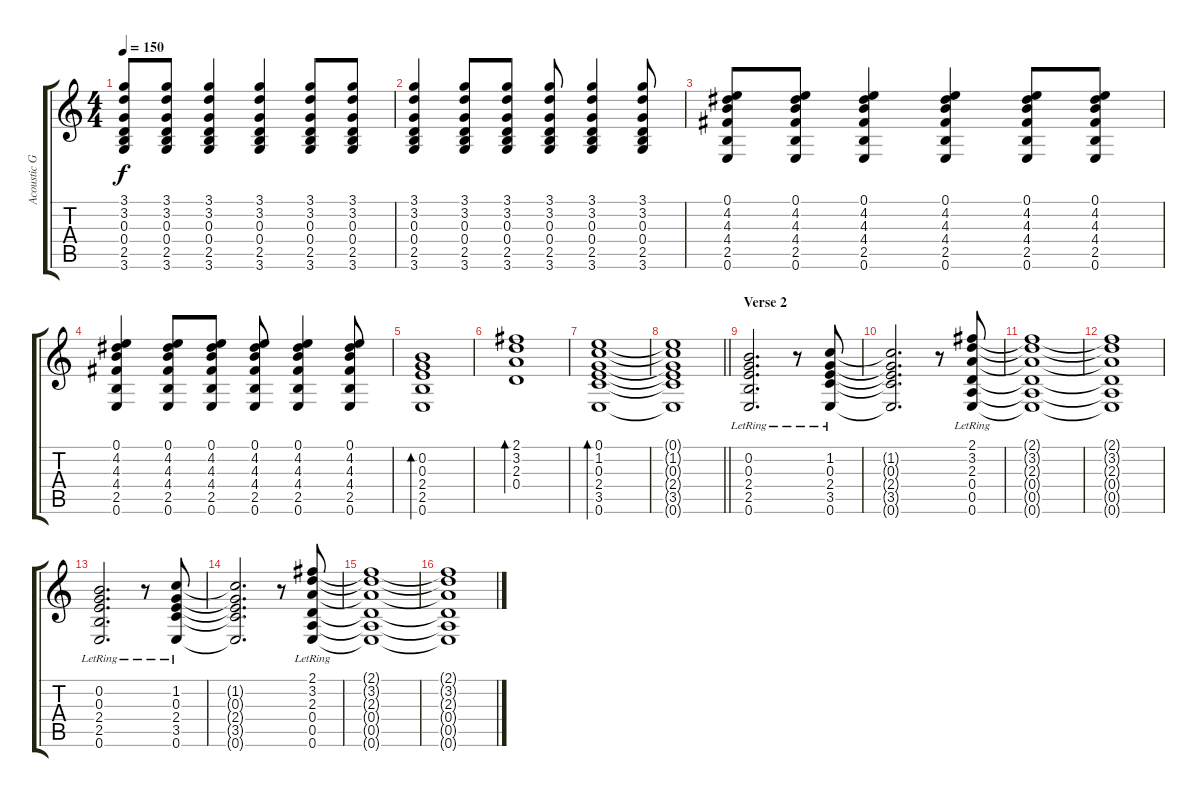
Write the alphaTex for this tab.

\track ("Acoustic Guitar 2" "Acoustic G") {instrument acousticguitarsteel}
\staff {score tabs}
\tuning (E4 B3 G3 D3 A2 E2) {hide}
\ts (4 4)
\tempo 150
\clef g2
\ks c
(3.1 3.2 0.3 0.4 2.5 3.6).8{dy f} (3.1 3.2 0.3 0.4 2.5 3.6).8 (3.1 3.2 0.3 0.4 2.5 3.6).4 (3.1 3.2 0.3 0.4 2.5 3.6).4 (3.1 3.2 0.3 0.4 2.5 3.6).8 (3.1 3.2 0.3 0.4 2.5 3.6).8 |
(3.1 3.2 0.3 0.4 2.5 3.6).4 (3.1 3.2 0.3 0.4 2.5 3.6).8 (3.1 3.2 0.3 0.4 2.5 3.6).8 (3.1 3.2 0.3 0.4 2.5 3.6).8 (3.1 3.2 0.3 0.4 2.5 3.6).4 (3.1 3.2 0.3 0.4 2.5 3.6).8 |
(0.1 4.2 4.3 4.4 2.5 0.6).8 (0.1 4.2 4.3 4.4 2.5 0.6).8 (0.1 4.2 4.3 4.4 2.5 0.6).4 (0.1 4.2 4.3 4.4 2.5 0.6).4 (0.1 4.2 4.3 4.4 2.5 0.6).8 (0.1 4.2 4.3 4.4 2.5 0.6).8 |
(0.1 4.2 4.3 4.4 2.5 0.6).4 (0.1 4.2 4.3 4.4 2.5 0.6).8 (0.1 4.2 4.3 4.4 2.5 0.6).8 (0.1 4.2 4.3 4.4 2.5 0.6).8 (0.1 4.2 4.3 4.4 2.5 0.6).4 (0.1 4.2 4.3 4.4 2.5 0.6).8 |
(0.2 0.3 2.4 2.5 0.6).1{bd 30} |
(2.1 3.2 2.3 0.4).1{bd 30} |
(0.1 1.2 0.3 2.4 3.5 0.6).1{bd 30} |
\barLineRight lightlight
(0.1{t} 1.2{t} 0.3{t} 2.4{t} 3.5{t} 0.6{t}).1 |
\section ("" "Verse 2")
(0.2{lr} 0.3{lr} 2.4{lr} 2.5{lr} 0.6{lr}).2{d} r.8 (1.2{lr} 0.3{lr} 2.4{lr} 3.5{lr} 0.6{lr}).8 |
(1.2{t} 0.3{t} 2.4{t} 3.5{t} 0.6{t}).2{d} r.8 (2.1{lr} 3.2{lr} 2.3{lr} 0.4{lr} 0.5{lr} 0.6{lr}).8 |
(2.1{t} 3.2{t} 2.3{t} 0.4{t} 0.5{t} 0.6{t}).1 |
(2.1{t} 3.2{t} 2.3{t} 0.4{t} 0.5{t} 0.6{t}).1 |
(0.2{lr} 0.3{lr} 2.4{lr} 2.5{lr} 0.6{lr}).2{d} r.8 (1.2{lr} 0.3{lr} 2.4{lr} 3.5{lr} 0.6{lr}).8 |
(1.2{t} 0.3{t} 2.4{t} 3.5{t} 0.6{t}).2{d} r.8 (2.1{lr} 3.2{lr} 2.3{lr} 0.4{lr} 0.5{lr} 0.6{lr}).8 |
(2.1{t} 3.2{t} 2.3{t} 0.4{t} 0.5{t} 0.6{t}).1 |
(2.1{t} 3.2{t} 2.3{t} 0.4{t} 0.5{t} 0.6{t}).1
